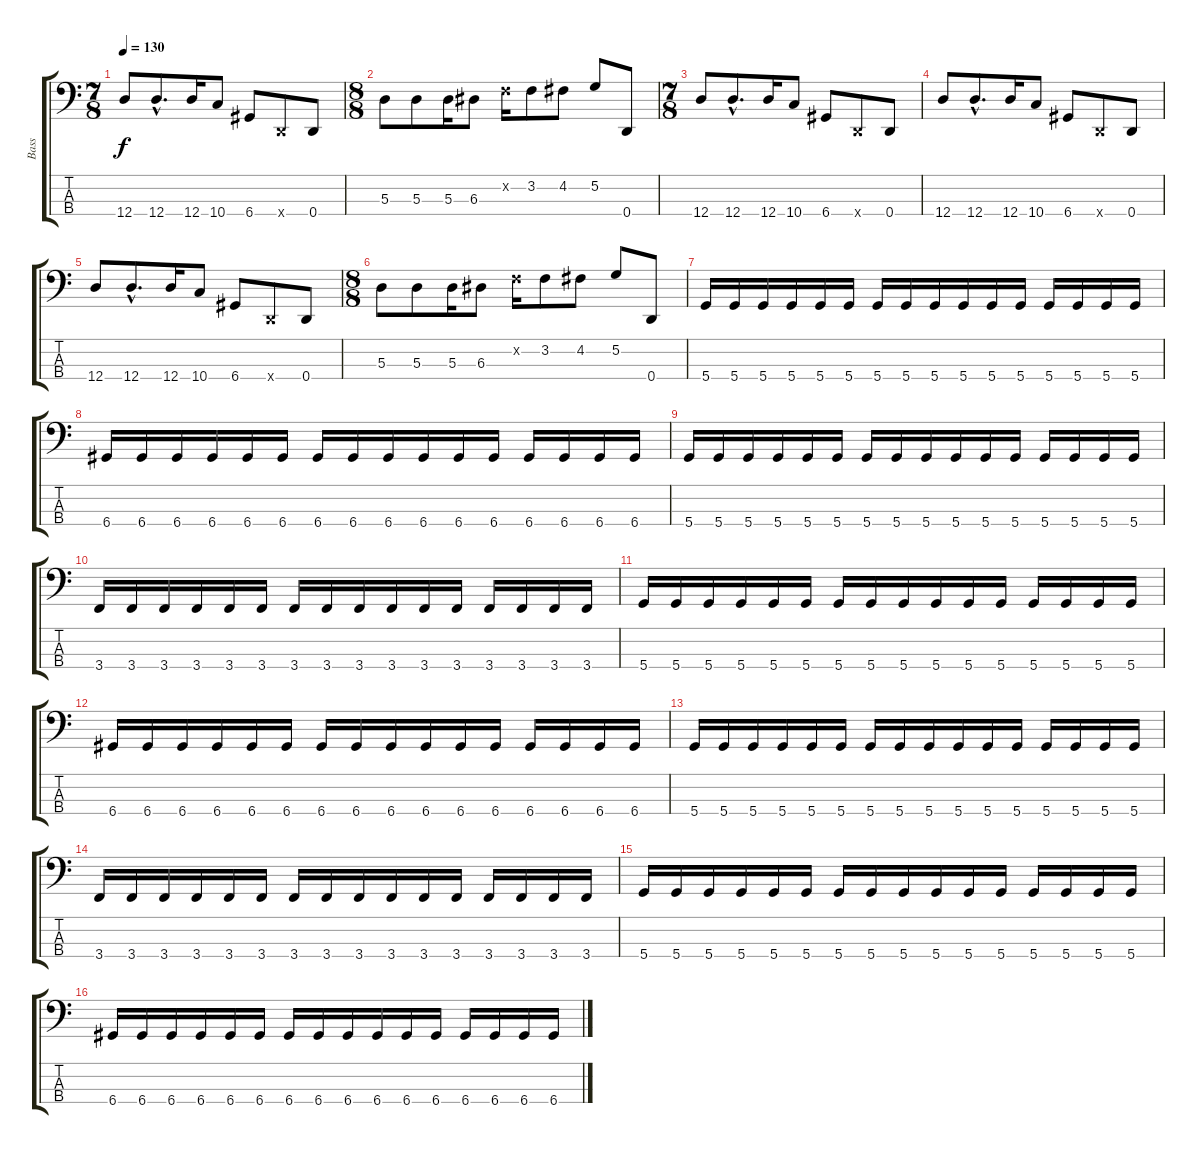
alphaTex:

\track ("Bass" "Bass") {instrument synthbass2}
\staff {score tabs}
\tuning (G2 D2 A1 D1) {hide}
\ts (7 8)
\tempo 130
\clef f4
\ks c
12.4.8{dy f} 12.4{hac}.8{d} 12.4.16 10.4.8 6.4.8 0.4{x}.8 0.4.8 |
\ts (8 8)
5.3.8 5.3.8 5.3.16 6.3.8 3.2{x}.16 3.2.8 4.2.8 5.2.8 0.4.8 |
\ts (7 8)
12.4.8 12.4{hac}.8{d} 12.4.16 10.4.8 6.4.8 0.4{x}.8 0.4.8 |
12.4.8 12.4{hac}.8{d} 12.4.16 10.4.8 6.4.8 0.4{x}.8 0.4.8 |
12.4.8 12.4{hac}.8{d} 12.4.16 10.4.8 6.4.8 0.4{x}.8 0.4.8 |
\ts (8 8)
5.3.8 5.3.8 5.3.16 6.3.8 3.2{x}.16 3.2.8 4.2.8 5.2.8 0.4.8 |
5.4.16 5.4.16 5.4.16 5.4.16 5.4.16 5.4.16 5.4.16 5.4.16 5.4.16 5.4.16 5.4.16 5.4.16 5.4.16 5.4.16 5.4.16 5.4.16 |
6.4.16 6.4.16 6.4.16 6.4.16 6.4.16 6.4.16 6.4.16 6.4.16 6.4.16 6.4.16 6.4.16 6.4.16 6.4.16 6.4.16 6.4.16 6.4.16 |
5.4.16 5.4.16 5.4.16 5.4.16 5.4.16 5.4.16 5.4.16 5.4.16 5.4.16 5.4.16 5.4.16 5.4.16 5.4.16 5.4.16 5.4.16 5.4.16 |
3.4.16 3.4.16 3.4.16 3.4.16 3.4.16 3.4.16 3.4.16 3.4.16 3.4.16 3.4.16 3.4.16 3.4.16 3.4.16 3.4.16 3.4.16 3.4.16 |
5.4.16 5.4.16 5.4.16 5.4.16 5.4.16 5.4.16 5.4.16 5.4.16 5.4.16 5.4.16 5.4.16 5.4.16 5.4.16 5.4.16 5.4.16 5.4.16 |
6.4.16 6.4.16 6.4.16 6.4.16 6.4.16 6.4.16 6.4.16 6.4.16 6.4.16 6.4.16 6.4.16 6.4.16 6.4.16 6.4.16 6.4.16 6.4.16 |
5.4.16 5.4.16 5.4.16 5.4.16 5.4.16 5.4.16 5.4.16 5.4.16 5.4.16 5.4.16 5.4.16 5.4.16 5.4.16 5.4.16 5.4.16 5.4.16 |
3.4.16 3.4.16 3.4.16 3.4.16 3.4.16 3.4.16 3.4.16 3.4.16 3.4.16 3.4.16 3.4.16 3.4.16 3.4.16 3.4.16 3.4.16 3.4.16 |
5.4.16 5.4.16 5.4.16 5.4.16 5.4.16 5.4.16 5.4.16 5.4.16 5.4.16 5.4.16 5.4.16 5.4.16 5.4.16 5.4.16 5.4.16 5.4.16 |
6.4.16 6.4.16 6.4.16 6.4.16 6.4.16 6.4.16 6.4.16 6.4.16 6.4.16 6.4.16 6.4.16 6.4.16 6.4.16 6.4.16 6.4.16 6.4.16
